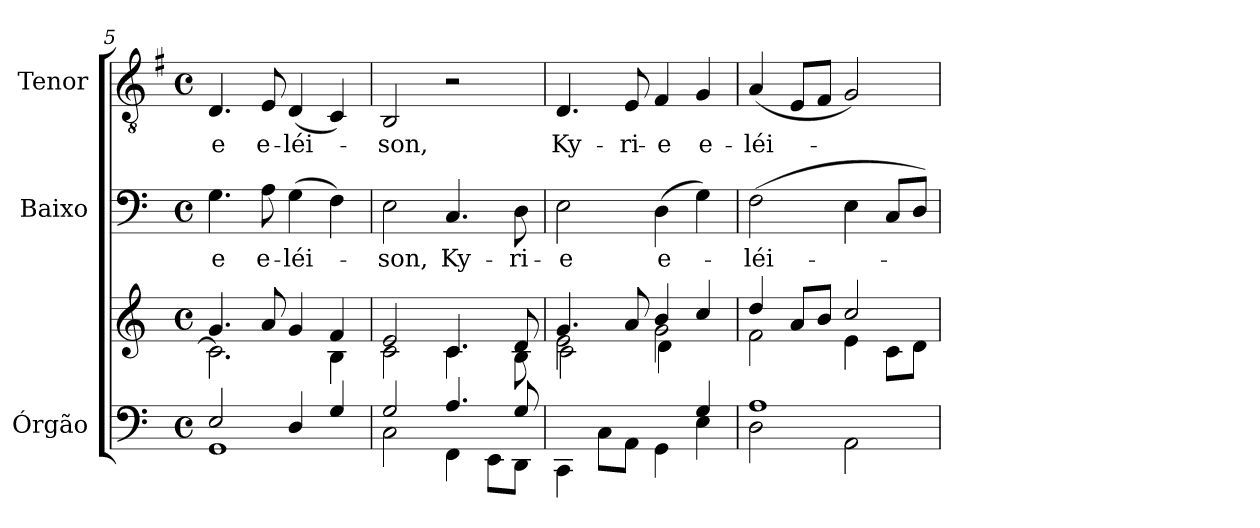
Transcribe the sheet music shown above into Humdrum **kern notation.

**kern	**kern	**kern	**text	**kern	**text
*part3	*part3	*part2	*part2	*part1	*part1
*staff4	*staff3	*staff2	*staff2	*staff1	*staff1
*I"Órgão	*	*I"Baixo	*	*I"Tenor	*
*I'Órg.	*	*	*	*I'Tr.	*
*clefF4	*clefG2	*clefF4	*	*clefGv2	*
*	*	*	*	*ITrd4c7	*
*k[]	*k[]	*k[]	*	*k[]	*
*C:	*C:	*C:	*	*C:	*
*M4/4	*M4/4	*M4/4	*	*M4/4	*
*met(c)	*met(c)	*met(c)	*	*met(c)	*
=5	=5	=5	=5	=5	=5
*^	*^	*	*	*	*
!	!	!	!	!	!LO:LY:b:color=#000000	!	!
!	!	!	!	!	!	!	!LO:LY:b:color=#000000
2Ei/	1GGi	4.gi/	2.ci\]	4.Gi\	-e	4.GGi/	-e
!	!	!	!	!	!LO:LY:b:color=#000000	!	!
!	!	!	!	!	!	!	!LO:LY:b:color=#000000
.	.	8ai/	.	8Ai\	e-	8AAi/	e-
!	!	!	!	!	!LO:LY:b:color=#000000	!	!
!	!	!	!	!	!	!	!LO:LY:b:color=#000000
4Di/	.	4gi/	.	(4Gi\	-léi-	(4GGi/	-léi-
4Gi/	.	4fi/	4Bi\	4Fi\)	.	4FFi/)	.
=6	=6	=6	=6	=6	=6	=6	=6
!	!	!	!	!	!LO:LY:b:color=#000000	!	!
!	!	!	!	!	!	!	!LO:LY:b:color=#000000
2Gi/	2Ci\	2ei/	2ci\	2Ei\	-son,	2EEi/	-son,
!	!	!	!	!	!LO:LY:b:color=#000000	!	!
4.Ai/	4FFi\	4.ci/	4.ci\	4.Ci/	Ky-	2r	.
.	8EEi\L	.	.	.	.	.	.
!	!	!	!	!	!LO:LY:b:color=#000000	!	!
8Gi/	8DDi\J	8di/	8Bi\	8Di\	-ri-	.	.
=7	=7	=7	=7	=7	=7	=7	=7
*	*	*	*^	*	*	*	*
!	!	!	!	!	!	!LO:LY:b:color=#000000	!	!
!	!	!	!	!	!	!	!	!LO:LY:b:color=#000000
2.ryy	4CCi\	4.gi/	2ei\	2ci\	2Ei\	-e	4.GGi/	Ky-
.	8Ci\L	.	.	.	.	.	.	.
!	!	!	!	!	!	!	!	!LO:LY:b:color=#000000
.	8AAi\J	8ai/	.	.	.	.	8AAi/	-ri-
!	!	!	!	!	!	!LO:LY:b:color=#000000	!	!
!	!	!	!	!	!	!	!	!LO:LY:b:color=#000000
.	4GGi\	4bi/	2gi\	4di\	(4Di\	e-	4BBi/	-e
!	!	!	!	!	!	!	!	!LO:LY:b:color=#000000
4Gi/	4Ei\	4cci/	.	4ryy	4Gi\)	.	4Ci/	e-
*	*	*	*v	*v	*	*	*	*
!!LO:LB:g=z
=8	=8	=8	=8	=8	=8	=8	=8
*	*	*	*^	*	*	*	*
!	!	!	!	!	!	!LO:LY:b:color=#000000	!	!
*	*	*	*v	*v	*	*	*	*
*	*	*	*^	*	*	*	*
!	!	!	!	!	!	!	!	!LO:LY:b:color=#000000
*	*	*	*v	*v	*	*	*	*
1Ai	2Di\	4ddi/	2fi\	(2Fi\	-léi-	(4Di/	-léi-
.	.	8ai/L	.	.	.	8AAi/L	.
.	.	8bi/J	.	.	.	8BBi/J	.
.	2AAi\	2cci/	4ei\	4Ei\	.	2Ci/)	.
.	.	.	8ci\L	8Ci/L	.	.	.
.	.	.	8di\J	8Di/J)	.	.	.
*v	*v	*	*	*	*	*	*
*	*v	*v	*	*	*	*
=	=	=	=	=	=
*-	*-	*-	*-	*-	*-
